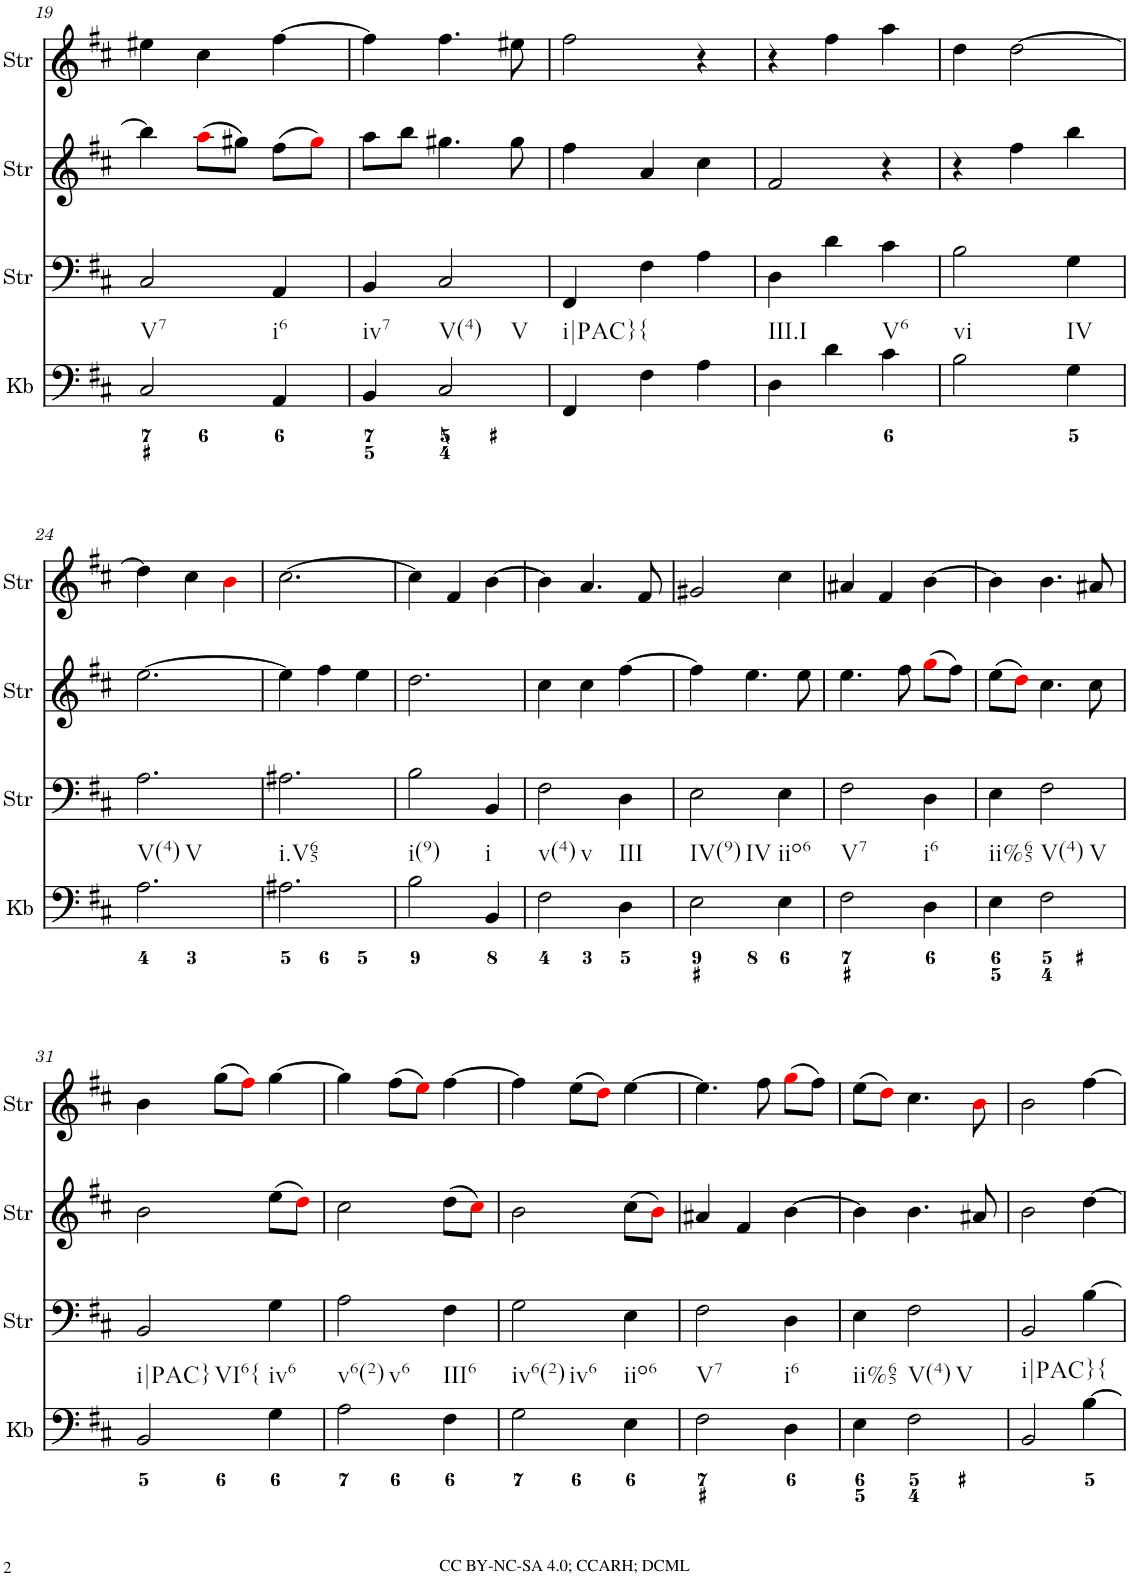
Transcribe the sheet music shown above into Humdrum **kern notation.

**kern	**kern	**kern	**kern
*part4	*part3	*part2	*part1
*staff4	*staff3	*staff2	*staff1
*I"Keyboard	*I"StringInstrument	*I"StringInstrument	*I"StringInstrument
*I'Kb	*I'Str	*I'Str	*I'Str
!!LO:PB:g=z
*clefF4	*clefF4	*clefG2	*clefG2
*k[f#c#]	*k[f#c#]	*k[f#c#]	*k[f#c#]
*M3/4	*M3/4	*M3/4	*M3/4
=19	=19	=19	=19
!LO:TX:b:t=V7	!	!	!
2C#/	2C#/	4bb\]	4ee#X\
.	.	(8aai\L	4cc#\
.	.	8gg#X\J)	.
!LO:TX:b:t=i6	!	!	!
4AA/	4AA/	(8ff#\L	[4ff#\
.	.	8gg#i\J)	.
=20	=20	=20	=20
!LO:TX:b:t=iv7	!	!	!
4BB/	4BB/	8aa\L	4ff#\]
.	.	8bb\J	.
!LO:TX:b:t=V(4)	!	!	!
!LO:TX:b:t=V	!	!	!
2C#/	2C#/	4.gg#X\	4.ff#\
.	.	8gg#\	8ee#X\
=21	=21	=21	=21
!LO:TX:b:t=i|PAC}	!	!	!
4FF#/	4FF#/	4ff#\	2ff#\
!LO:TX:b:t={	!	!	!
4F#\	4F#\	4a/	.
4A\	4A\	4cc#\	4r
=22	=22	=22	=22
!LO:TX:b:t=III.I	!	!	!
4D\	4D\	2f#/	4r
4d\	4d\	.	4ff#\
!LO:TX:b:t=V6	!	!	!
4c#\	4c#\	4r	4aa\
=23	=23	=23	=23
!LO:TX:b:t=vi	!	!	!
2B\	2B\	4r	4dd\
.	.	4ff#\	[2dd\
!LO:TX:b:t=IV	!	!	!
4G\	4G\	4bb\	.
!!LO:LB:g=z
=24	=24	=24	=24
!LO:TX:b:t=V(4)	!	!	!
!LO:TX:b:t=V	!	!	!
2.A\	2.A\	[2.ee\	4dd\]
.	.	.	4cc#\
.	.	.	4bi\
=25	=25	=25	=25
!LO:TX:b:t=i.V65	!	!	!
2.A#X\	2.A#X\	4ee\]	[2.cc#\
.	.	4ff#\	.
.	.	4ee\	.
=26	=26	=26	=26
!LO:TX:b:t=i(9)	!	!	!
2B\	2B\	2.dd\	4cc#\]
.	.	.	4f#/
!LO:TX:b:t=i	!	!	!
4BB/	4BB/	.	[4b\
=27	=27	=27	=27
!LO:TX:b:t=v(4)	!	!	!
!LO:TX:b:t=v	!	!	!
2F#\	2F#\	4cc#\	4b\]
.	.	4cc#\	4.a/
!LO:TX:b:t=III	!	!	!
4D\	4D\	[4ff#\	.
.	.	.	8f#/
=28	=28	=28	=28
!LO:TX:b:t=IV(9)	!	!	!
!LO:TX:b:t=IV	!	!	!
2E\	2E\	4ff#\]	2g#X/
.	.	4.ee\	.
!LO:TX:b:t=iio6	!	!	!
4E\	4E\	.	4cc#\
.	.	8ee\	.
=29	=29	=29	=29
!LO:TX:b:t=V7	!	!	!
2F#\	2F#\	4.ee\	4a#X/
.	.	.	4f#/
.	.	8ff#\	.
!LO:TX:b:t=i6	!	!	!
4D\	4D\	(8ggi\L	[4b\
.	.	8ff#\J)	.
=30	=30	=30	=30
!LO:TX:b:t=ii%65	!	!	!
4E\	4E\	(8ee\L	4b\]
.	.	8ddi\J)	.
!LO:TX:b:t=V(4)	!	!	!
!LO:TX:b:t=V	!	!	!
2F#\	2F#\	4.cc#\	4.b\
.	.	8cc#\	8a#X/
!!LO:LB:g=z
=31	=31	=31	=31
!LO:TX:b:t=i|PAC}	!	!	!
!LO:TX:b:t=VI6{	!	!	!
2BB/	2BB/	2b\	4b\
.	.	.	(8gg\L
.	.	.	8ff#i\J)
!LO:TX:b:t=iv6	!	!	!
4G\	4G\	(8ee\L	[4gg\
.	.	8ddi\J)	.
=32	=32	=32	=32
!LO:TX:b:t=v6(2)	!	!	!
!LO:TX:b:t=v6	!	!	!
2A\	2A\	2cc#\	4gg\]
.	.	.	(8ff#\L
.	.	.	8eei\J)
!LO:TX:b:t=III6	!	!	!
4F#\	4F#\	(8dd\L	[4ff#\
.	.	8cc#i\J)	.
=33	=33	=33	=33
!LO:TX:b:t=iv6(2)	!	!	!
!LO:TX:b:t=iv6	!	!	!
2G\	2G\	2b\	4ff#\]
.	.	.	(8ee\L
.	.	.	8ddi\J)
!LO:TX:b:t=iio6	!	!	!
4E\	4E\	(8cc#\L	[4ee\
.	.	8bi\J)	.
=34	=34	=34	=34
!LO:TX:b:t=V7	!	!	!
2F#\	2F#\	4a#X/	4.ee\]
.	.	4f#/	.
.	.	.	8ff#\
!LO:TX:b:t=i6	!	!	!
4D\	4D\	[4b\	(8ggi\L
.	.	.	8ff#\J)
=35	=35	=35	=35
!LO:TX:b:t=ii%65	!	!	!
4E\	4E\	4b\]	(8ee\L
.	.	.	8ddi\J)
!LO:TX:b:t=V(4)	!	!	!
!LO:TX:b:t=V	!	!	!
2F#\	2F#\	4.b\	4.cc#\
.	.	8a#X/	8bi\
=36	=36	=36	=36
!LO:TX:b:t=i|PAC}{	!	!	!
2BB/	2BB/	2b\	2b\
[4B\	[4B\	[4dd\	[4ff#\
=	=	=	=
*-	*-	*-	*-
